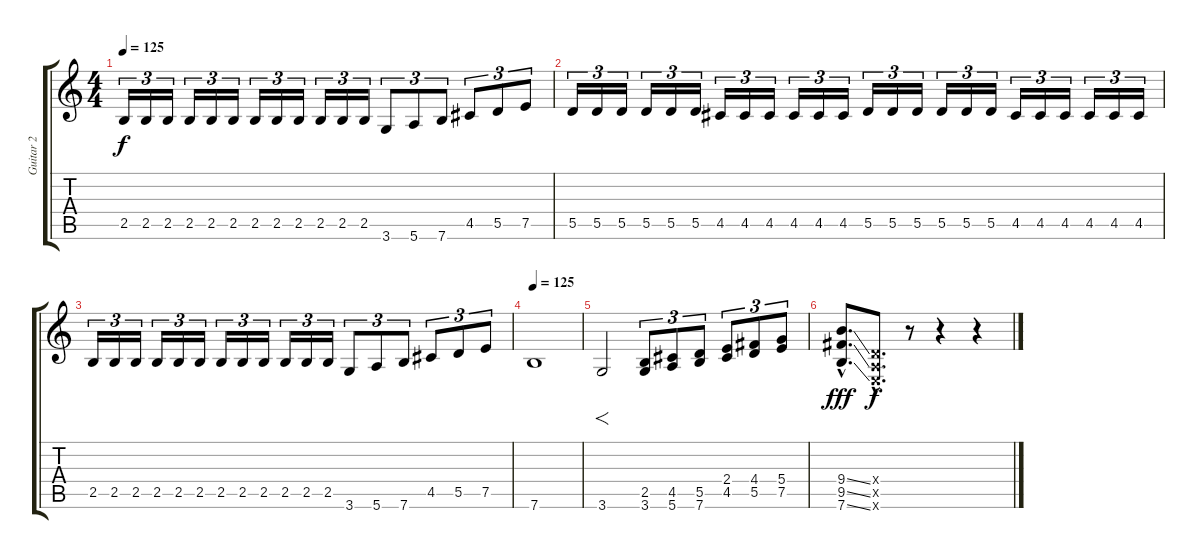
\track ("Guitar 2" "Guitar 2") {instrument overdrivenguitar}
\staff {score tabs}
\tuning (E4 B3 G3 D3 A2 E2) {hide}
\ts (4 4)
\tempo 125
\clef g2
\ks c
2.5.16{tu (3 2) dy f} 2.5.16{tu (3 2)} 2.5.16{tu (3 2)} 2.5.16{tu (3 2)} 2.5.16{tu (3 2)} 2.5.16{tu (3 2)} 2.5.16{tu (3 2)} 2.5.16{tu (3 2)} 2.5.16{tu (3 2)} 2.5.16{tu (3 2)} 2.5.16{tu (3 2)} 2.5.16{tu (3 2)} 3.6.8{tu (3 2)} 5.6.8{tu (3 2)} 7.6.8{tu (3 2)} 4.5.8{tu (3 2)} 5.5.8{tu (3 2)} 7.5.8{tu (3 2)} |
5.5.16{tu (3 2)} 5.5.16{tu (3 2)} 5.5.16{tu (3 2)} 5.5.16{tu (3 2)} 5.5.16{tu (3 2)} 5.5.16{tu (3 2)} 4.5.16{tu (3 2)} 4.5.16{tu (3 2)} 4.5.16{tu (3 2)} 4.5.16{tu (3 2)} 4.5.16{tu (3 2)} 4.5.16{tu (3 2)} 5.5.16{tu (3 2)} 5.5.16{tu (3 2)} 5.5.16{tu (3 2)} 5.5.16{tu (3 2)} 5.5.16{tu (3 2)} 5.5.16{tu (3 2)} 4.5.16{tu (3 2)} 4.5.16{tu (3 2)} 4.5.16{tu (3 2)} 4.5.16{tu (3 2)} 4.5.16{tu (3 2)} 4.5.16{tu (3 2)} |
2.5.16{tu (3 2)} 2.5.16{tu (3 2)} 2.5.16{tu (3 2)} 2.5.16{tu (3 2)} 2.5.16{tu (3 2)} 2.5.16{tu (3 2)} 2.5.16{tu (3 2)} 2.5.16{tu (3 2)} 2.5.16{tu (3 2)} 2.5.16{tu (3 2)} 2.5.16{tu (3 2)} 2.5.16{tu (3 2)} 3.6.8{tu (3 2)} 5.6.8{tu (3 2)} 7.6.8{tu (3 2)} 4.5.8{tu (3 2)} 5.5.8{tu (3 2)} 7.5.8{tu (3 2)} |
\tempo 125
7.6.1{volume 0} |
3.6.2{f volume 14 balance 10} (2.5 3.6).8{tu (3 2)} (4.5 5.6).8{tu (3 2)} (5.5 7.6).8{tu (3 2)} (2.4 4.5).8{tu (3 2)} (4.4 5.5).8{tu (3 2)} (5.4 7.5).8{tu (3 2)} |
(9.4{ss hac} 9.5{ss hac} 7.6{ss hac}).8{d dy fff} (0.4{hac x} 0.5{hac x} 0.6{hac x}).8{d dy f} r.8 r.4 r.4
